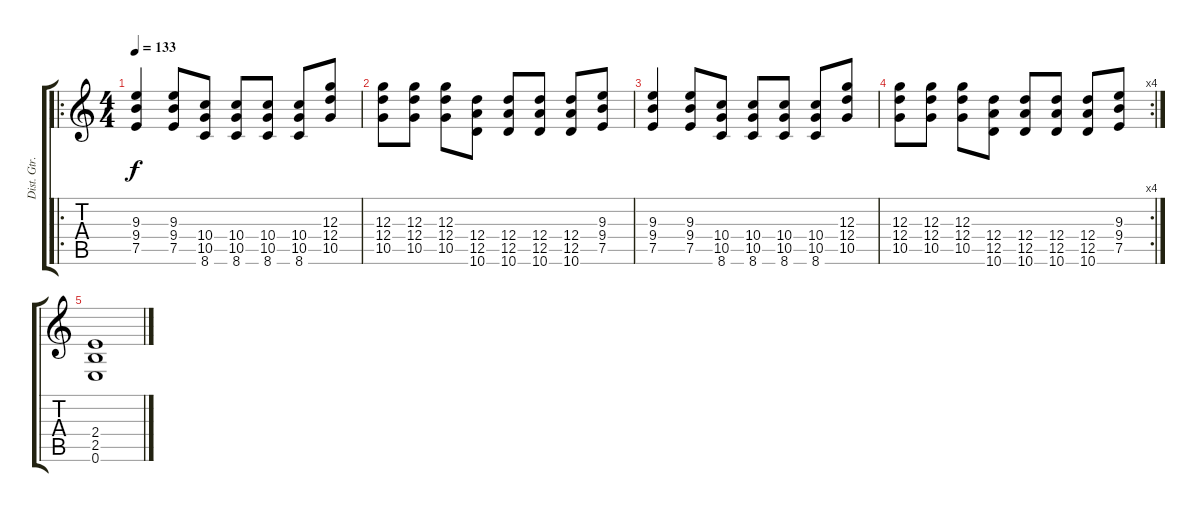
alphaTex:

\track ("Dist. Gtr." "Dist. Gtr.") {instrument distortionguitar}
\staff {score tabs}
\tuning (E4 B3 G3 D3 A2 E2) {hide}
\ro
\ts (4 4)
\tempo 133
\clef g2
\ks c
(9.3 9.4 7.5).4{dy f} (9.3 9.4 7.5).8 (10.4 10.5 8.6).8 (10.4 10.5 8.6).8 (10.4 10.5 8.6).8 (10.4 10.5 8.6).8 (12.3 12.4 10.5).8 |
(12.3 12.4 10.5).8 (12.3 12.4 10.5).8 (12.3 12.4 10.5).8 (12.4 12.5 10.6).8 (12.4 12.5 10.6).8 (12.4 12.5 10.6).8 (12.4 12.5 10.6).8 (9.3 9.4 7.5).8 |
(9.3 9.4 7.5).4 (9.3 9.4 7.5).8 (10.4 10.5 8.6).8 (10.4 10.5 8.6).8 (10.4 10.5 8.6).8 (10.4 10.5 8.6).8 (12.3 12.4 10.5).8 |
\rc 4
(12.3 12.4 10.5).8 (12.3 12.4 10.5).8 (12.3 12.4 10.5).8 (12.4 12.5 10.6).8 (12.4 12.5 10.6).8 (12.4 12.5 10.6).8 (12.4 12.5 10.6).8 (9.3 9.4 7.5).8 |
(2.4 2.5 0.6).1
